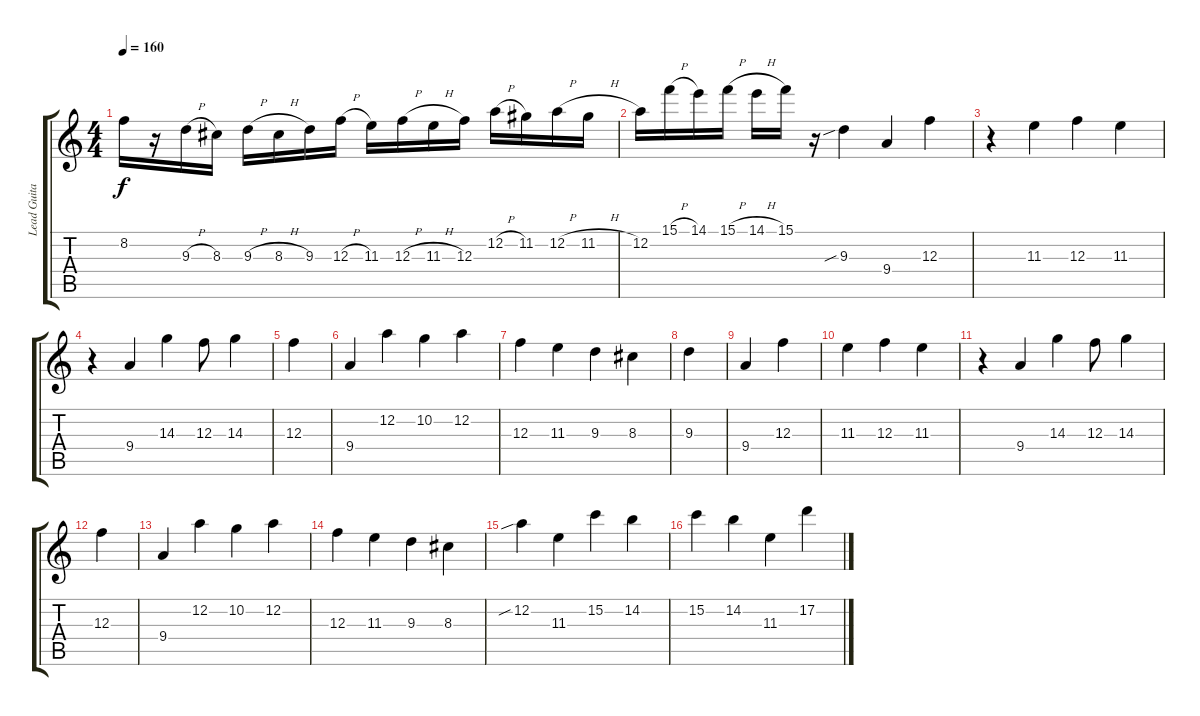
\track ("Lead Guitar" "Lead Guita") {instrument distortionguitar}
\staff {score tabs}
\tuning (D4 A3 F3 C3 G2 D2) {hide}
\ts (4 4)
\tempo 160
\clef g2
\ks c
8.2.16{dy f} r.16 9.3{h}.16 8.3.16 9.3{h}.16 8.3{h}.16 9.3.16 12.3{h}.16 11.3.16 12.3{h}.16 11.3{h}.16 12.3.16 12.2{h}.16 11.2.16 12.2{h}.16 11.2{h}.16 |
12.2.16 15.1{h}.16 14.1.16 15.1{h}.16 14.1{h}.16 15.1.16 r.16 9.3{sib}.4 9.4.4 12.3.4 |
r.4 11.3.4 12.3.4 11.3.4 |
r.4 9.4.4 14.3.4 12.3.8 14.3.4 |
12.3.4 |
9.4.4 12.2.4 10.2.4 12.2.4 |
12.3.4 11.3.4 9.3.4 8.3.4 |
9.3.4 |
9.4.4 12.3.4 |
11.3.4 12.3.4 11.3.4 |
r.4 9.4.4 14.3.4 12.3.8 14.3.4 |
12.3.4 |
9.4.4 12.2.4 10.2.4 12.2.4 |
12.3.4 11.3.4 9.3.4 8.3.4 |
12.2{sib}.4 11.3.4 15.2.4 14.2.4 |
15.2.4 14.2.4 11.3.4 17.2.4
